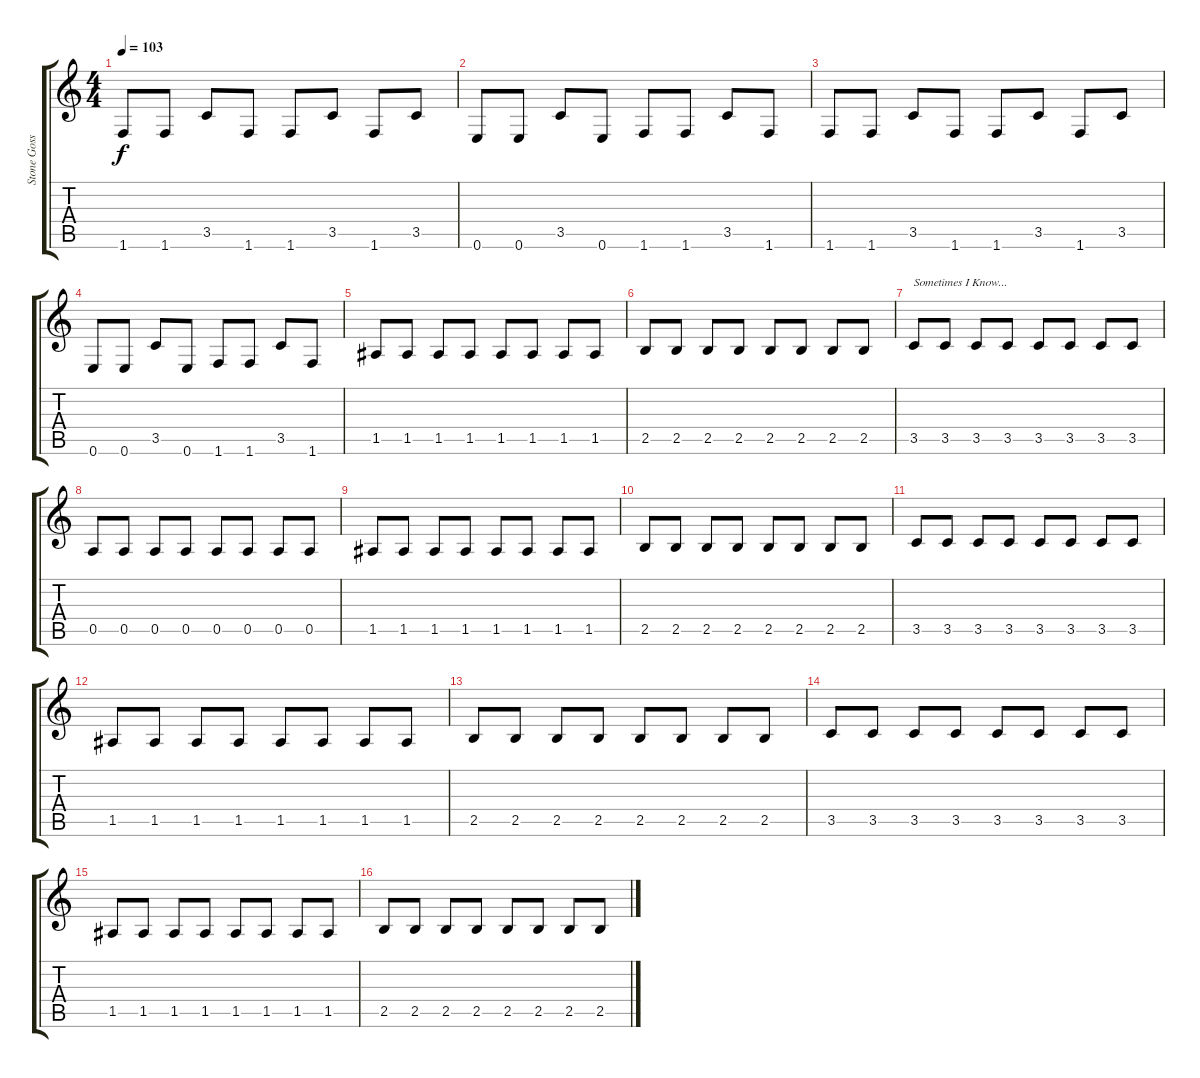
\track ("Stone Gossard" "Stone Goss") {instrument electricguitarmuted}
\staff {score tabs}
\tuning (E4 B3 G3 D3 A2 E2) {hide}
\ts (4 4)
\tempo 103
\clef g2
\ks c
1.6.8{dy f} 1.6.8 3.5.8 1.6.8 1.6.8 3.5.8 1.6.8 3.5.8 |
0.6.8 0.6.8 3.5.8 0.6.8 1.6.8 1.6.8 3.5.8 1.6.8 |
1.6.8 1.6.8 3.5.8 1.6.8 1.6.8 3.5.8 1.6.8 3.5.8 |
0.6.8 0.6.8 3.5.8 0.6.8 1.6.8 1.6.8 3.5.8 1.6.8 |
1.5.8 1.5.8 1.5.8 1.5.8 1.5.8 1.5.8 1.5.8 1.5.8 |
2.5.8 2.5.8 2.5.8 2.5.8 2.5.8 2.5.8 2.5.8 2.5.8 |
3.5.8{txt "Sometimes I Know..."} 3.5.8 3.5.8 3.5.8 3.5.8 3.5.8 3.5.8 3.5.8 |
0.5.8 0.5.8 0.5.8 0.5.8 0.5.8 0.5.8 0.5.8 0.5.8 |
1.5.8 1.5.8 1.5.8 1.5.8 1.5.8 1.5.8 1.5.8 1.5.8 |
2.5.8 2.5.8 2.5.8 2.5.8 2.5.8 2.5.8 2.5.8 2.5.8 |
3.5.8 3.5.8 3.5.8 3.5.8 3.5.8 3.5.8 3.5.8 3.5.8 |
1.5.8 1.5.8 1.5.8 1.5.8 1.5.8 1.5.8 1.5.8 1.5.8 |
2.5.8 2.5.8 2.5.8 2.5.8 2.5.8 2.5.8 2.5.8 2.5.8 |
3.5.8 3.5.8 3.5.8 3.5.8 3.5.8 3.5.8 3.5.8 3.5.8 |
1.5.8 1.5.8 1.5.8 1.5.8 1.5.8 1.5.8 1.5.8 1.5.8 |
2.5.8 2.5.8 2.5.8 2.5.8 2.5.8 2.5.8 2.5.8 2.5.8
